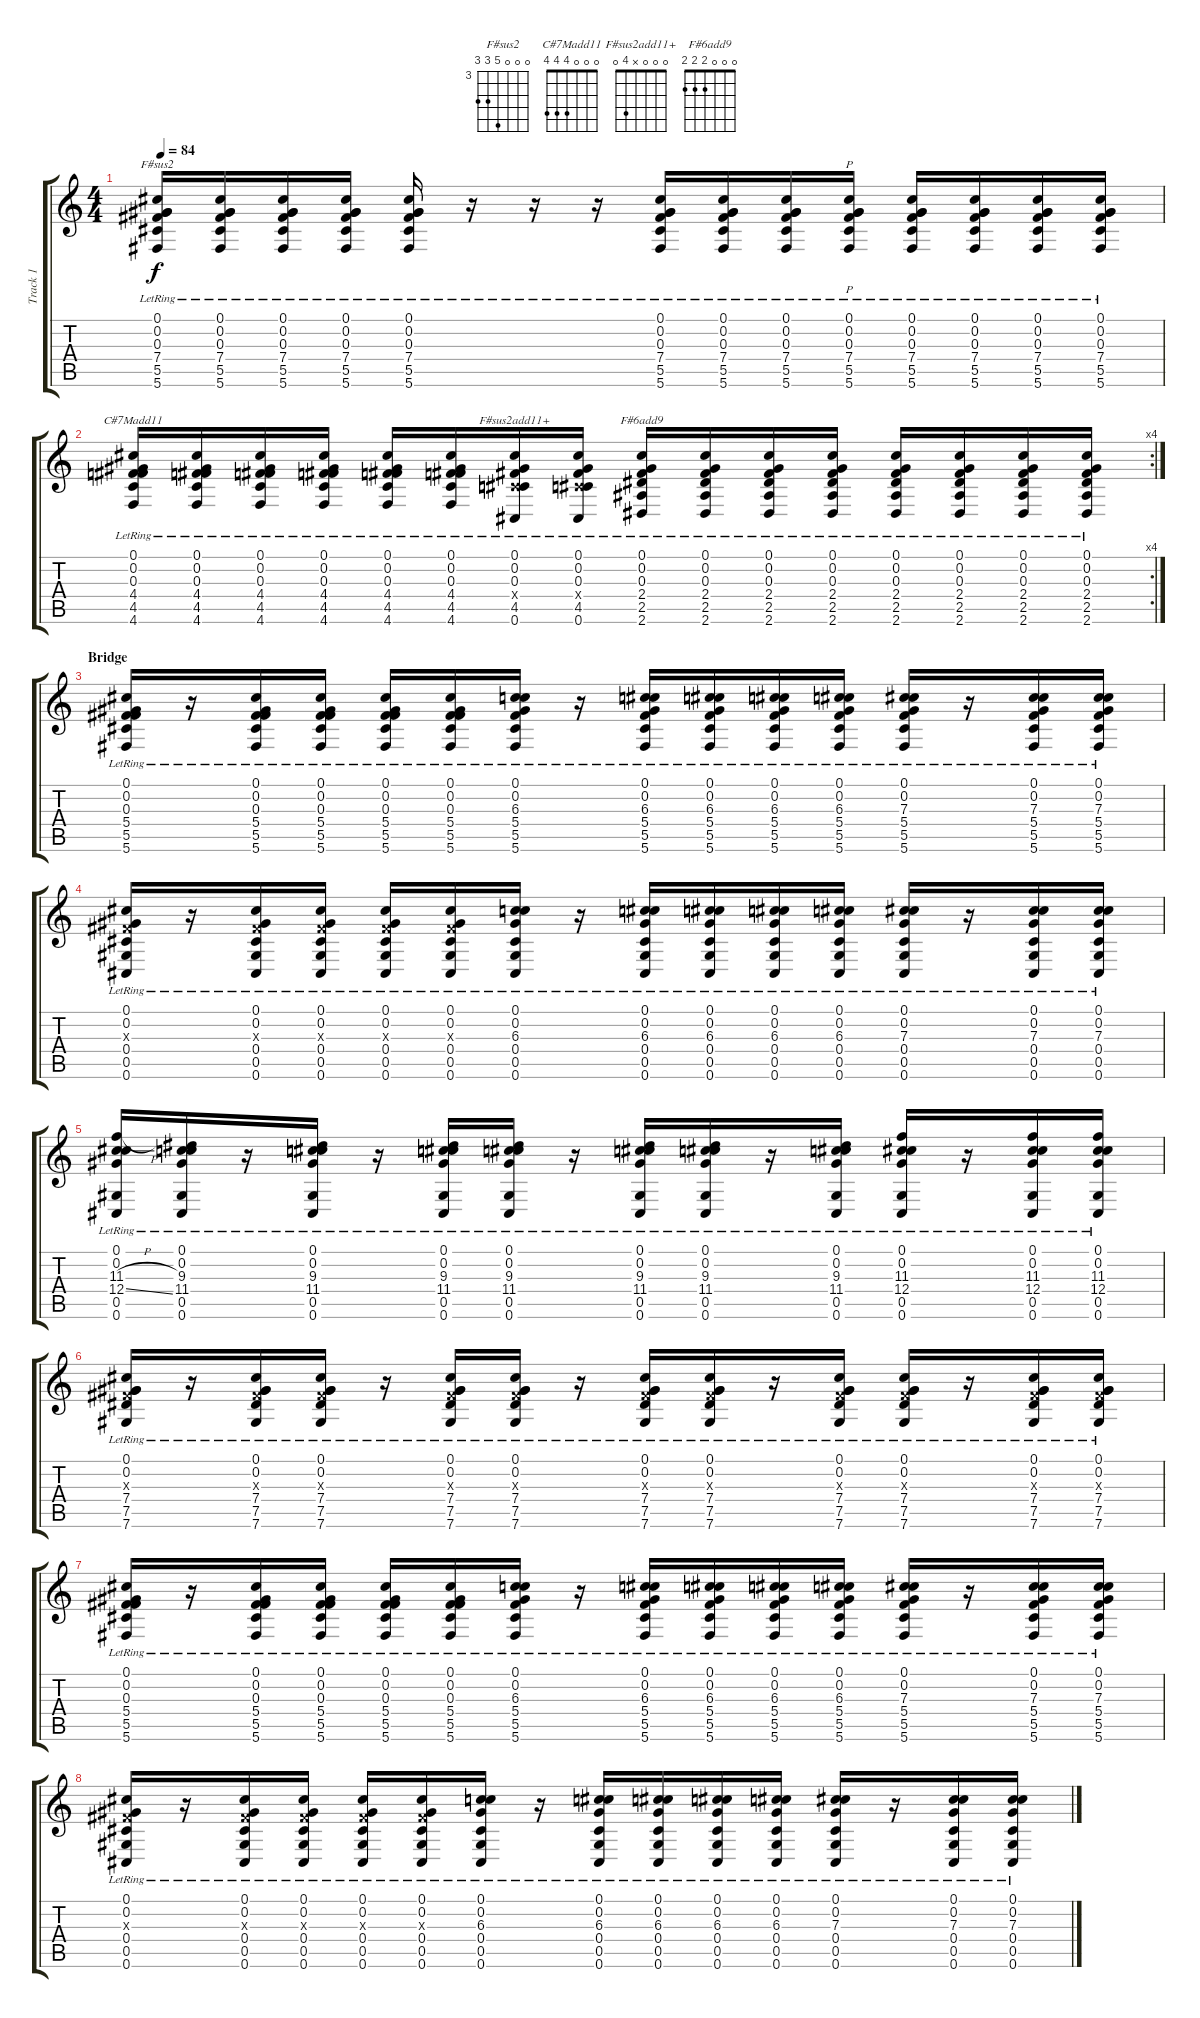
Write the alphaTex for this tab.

\track ("Track 1" "Track 1") {instrument acousticguitarsteel}
\staff {score tabs}
\tuning (Db4 Ab3 Gb3 Db3 Ab2 Db2) {hide}
\chord ("F#sus2" 0 0 0 7 5 5) {firstfret 3}
\chord ("C#7Madd11" 0 0 0 4 4 4)
\chord ("F#sus2add11+" 0 0 0 x 4 0)
\chord ("F#6add9" 0 0 0 2 2 2)
\ts (4 4)
\tempo 84
\clef g2
\ks c
(0.1{lr} 0.2{lr} 0.3{lr} 7.4{lr} 5.5{lr} 5.6{lr}).16{ch "F#sus2" dy f} (0.1{lr} 0.2{lr} 0.3{lr} 7.4{lr} 5.5{lr} 5.6{lr}).16 (0.1{lr} 0.2{lr} 0.3{lr} 7.4{lr} 5.5{lr} 5.6{lr}).16 (0.1{lr} 0.2{lr} 0.3{lr} 7.4{lr} 5.5{lr} 5.6{lr}).16 (0.1{lr} 0.2{lr} 0.3{lr} 7.4{lr} 5.5{lr} 5.6{lr}).16 r.16 r.16 r.16 (0.1{lr} 0.2{lr} 0.3{lr} 7.4{lr} 5.5{lr} 5.6{lr}).16 (0.1{lr} 0.2{lr} 0.3{lr} 7.4{lr} 5.5{lr} 5.6{lr}).16 (0.1{lr} 0.2{lr} 0.3{lr} 7.4{lr} 5.5{lr} 5.6{lr}).16 (0.1{lr} 0.2{lr} 0.3{lr} 7.4{lr} 5.5{lr} 5.6{lr}).16{p} (0.1{lr} 0.2{lr} 0.3{lr} 7.4{lr} 5.5{lr} 5.6{lr}).16 (0.1{lr} 0.2{lr} 0.3{lr} 7.4{lr} 5.5{lr} 5.6{lr}).16 (0.1{lr} 0.2{lr} 0.3{lr} 7.4{lr} 5.5{lr} 5.6{lr}).16 (0.1{lr} 0.2{lr} 0.3{lr} 7.4{lr} 5.5{lr} 5.6{lr}).16 |
\rc 4
(0.1{lr} 0.2{lr} 0.3{lr} 4.4{lr} 4.5{lr} 4.6{lr}).16{ch "C#7Madd11"} (0.1{lr} 0.2{lr} 0.3{lr} 4.4{lr} 4.5{lr} 4.6{lr}).16 (0.1{lr} 0.2{lr} 0.3{lr} 4.4{lr} 4.5{lr} 4.6{lr}).16 (0.1{lr} 0.2{lr} 0.3{lr} 4.4{lr} 4.5{lr} 4.6{lr}).16 (0.1{lr} 0.2{lr} 0.3{lr} 4.4{lr} 4.5{lr} 4.6{lr}).16 (0.1{lr} 0.2{lr} 0.3{lr} 4.4{lr} 4.5{lr} 4.6{lr}).16 (0.1{lr} 0.2{lr} 0.3{lr} 0.4{x} 4.5{lr} 0.6{lr}).16{ch "F#sus2add11+"} (0.1{lr} 0.2{lr} 0.3{lr} 0.4{x} 4.5{lr} 0.6{lr}).16 (0.1{lr} 0.2{lr} 0.3{lr} 2.4{lr} 2.5{lr} 2.6{lr}).16{ch "F#6add9"} (0.1{lr} 0.2{lr} 0.3{lr} 2.4{lr} 2.5{lr} 2.6{lr}).16 (0.1{lr} 0.2{lr} 0.3{lr} 2.4{lr} 2.5{lr} 2.6{lr}).16 (0.1{lr} 0.2{lr} 0.3{lr} 2.4{lr} 2.5{lr} 2.6{lr}).16 (0.1{lr} 0.2{lr} 0.3{lr} 2.4{lr} 2.5{lr} 2.6{lr}).16 (0.1{lr} 0.2{lr} 0.3{lr} 2.4{lr} 2.5{lr} 2.6{lr}).16 (0.1{lr} 0.2{lr} 0.3{lr} 2.4{lr} 2.5{lr} 2.6{lr}).16 (0.1{lr} 0.2{lr} 0.3{lr} 2.4{lr} 2.5{lr} 2.6{lr}).16 |
\section ("" "Bridge")
(0.1{lr} 0.2{lr} 0.3{lr} 5.4{lr} 5.5{lr} 5.6{lr}).16 r.16 (0.1{lr} 0.2{lr} 0.3{lr} 5.4{lr} 5.5{lr} 5.6{lr}).16 (0.1{lr} 0.2{lr} 0.3{lr} 5.4{lr} 5.5{lr} 5.6{lr}).16 (0.1{lr} 0.2{lr} 0.3{lr} 5.4{lr} 5.5{lr} 5.6{lr}).16 (0.1{lr} 0.2{lr} 0.3{lr} 5.4{lr} 5.5{lr} 5.6{lr}).16 (0.1{lr} 0.2{lr} 6.3{lr} 5.4{lr} 5.5{lr} 5.6{lr}).16 r.16 (0.1{lr} 0.2{lr} 6.3{lr} 5.4{lr} 5.5{lr} 5.6{lr}).16 (0.1{lr} 0.2{lr} 6.3{lr} 5.4{lr} 5.5{lr} 5.6{lr}).16 (0.1{lr} 0.2{lr} 6.3{lr} 5.4{lr} 5.5{lr} 5.6{lr}).16 (0.1{lr} 0.2{lr} 6.3{lr} 5.4{lr} 5.5{lr} 5.6{lr}).16 (0.1{lr} 0.2{lr} 7.3{lr} 5.4{lr} 5.5{lr} 5.6{lr}).16 r.16 (0.1{lr} 0.2{lr} 7.3{lr} 5.4{lr} 5.5{lr} 5.6{lr}).16 (0.1{lr} 0.2{lr} 7.3{lr} 5.4{lr} 5.5{lr} 5.6{lr}).16 |
(0.1{lr} 0.2{lr} 0.3{x} 0.4{lr} 0.5{lr} 0.6{lr}).16 r.16 (0.1{lr} 0.2{lr} 0.3{x} 0.4{lr} 0.5{lr} 0.6{lr}).16 (0.1{lr} 0.2{lr} 0.3{x} 0.4{lr} 0.5{lr} 0.6{lr}).16 (0.1{lr} 0.2{lr} 0.3{x} 0.4{lr} 0.5{lr} 0.6{lr}).16 (0.1{lr} 0.2{lr} 0.3{x} 0.4{lr} 0.5{lr} 0.6{lr}).16 (0.1{lr} 0.2{lr} 6.3{lr} 0.4{lr} 0.5{lr} 0.6{lr}).16 r.16 (0.1{lr} 0.2{lr} 6.3{lr} 0.4{lr} 0.5{lr} 0.6{lr}).16 (0.1{lr} 0.2{lr} 6.3{lr} 0.4{lr} 0.5{lr} 0.6{lr}).16 (0.1{lr} 0.2{lr} 6.3{lr} 0.4{lr} 0.5{lr} 0.6{lr}).16 (0.1{lr} 0.2{lr} 6.3{lr} 0.4{lr} 0.5{lr} 0.6{lr}).16 (0.1{lr} 0.2{lr} 7.3{lr} 0.4{lr} 0.5{lr} 0.6{lr}).16 r.16 (0.1{lr} 0.2{lr} 7.3{lr} 0.4{lr} 0.5{lr} 0.6{lr}).16 (0.1{lr} 0.2{lr} 7.3{lr} 0.4{lr} 0.5{lr} 0.6{lr}).16 |
(0.1{lr} 0.2{lr} 11.3{h} 12.4{ss} 0.5{lr} 0.6{lr}).16 (0.1{lr} 0.2{lr} 9.3{lr} 11.4{lr} 0.5{lr} 0.6{lr}).16 r.16 (0.1{lr} 0.2{lr} 9.3{lr} 11.4{lr} 0.5{lr} 0.6{lr}).16 r.16 (0.1{lr} 0.2{lr} 9.3{lr} 11.4{lr} 0.5{lr} 0.6{lr}).16 (0.1{lr} 0.2{lr} 9.3{lr} 11.4{lr} 0.5{lr} 0.6{lr}).16 r.16 (0.1{lr} 0.2{lr} 9.3{lr} 11.4{lr} 0.5{lr} 0.6{lr}).16 (0.1{lr} 0.2{lr} 9.3{lr} 11.4{lr} 0.5{lr} 0.6{lr}).16 r.16 (0.1{lr} 0.2{lr} 9.3{lr} 11.4{lr} 0.5{lr} 0.6{lr}).16 (0.1{lr} 0.2{lr} 11.3{lr} 12.4{lr} 0.5{lr} 0.6{lr}).16 r.16 (0.1{lr} 0.2{lr} 11.3{lr} 12.4{lr} 0.5{lr} 0.6{lr}).16 (0.1{lr} 0.2{lr} 11.3{lr} 12.4{lr} 0.5{lr} 0.6{lr}).16 |
(0.1{lr} 0.2{lr} 0.3{x} 7.4{lr} 7.5{lr} 7.6{lr}).16 r.16 (0.1{lr} 0.2{lr} 0.3{x} 7.4{lr} 7.5{lr} 7.6{lr}).16 (0.1{lr} 0.2{lr} 0.3{x} 7.4{lr} 7.5{lr} 7.6{lr}).16 r.16 (0.1{lr} 0.2{lr} 0.3{x} 7.4{lr} 7.5{lr} 7.6{lr}).16 (0.1{lr} 0.2{lr} 0.3{x} 7.4{lr} 7.5{lr} 7.6{lr}).16 r.16 (0.1{lr} 0.2{lr} 0.3{x} 7.4{lr} 7.5{lr} 7.6{lr}).16 (0.1{lr} 0.2{lr} 0.3{x} 7.4{lr} 7.5{lr} 7.6{lr}).16 r.16 (0.1{lr} 0.2{lr} 0.3{x} 7.4{lr} 7.5{lr} 7.6{lr}).16 (0.1{lr} 0.2{lr} 0.3{x} 7.4{lr} 7.5{lr} 7.6{lr}).16 r.16 (0.1{lr} 0.2{lr} 0.3{x} 7.4{lr} 7.5{lr} 7.6{lr}).16 (0.1{lr} 0.2{lr} 0.3{x} 7.4{lr} 7.5{lr} 7.6{lr}).16 |
(0.1{lr} 0.2{lr} 0.3{lr} 5.4{lr} 5.5{lr} 5.6{lr}).16 r.16 (0.1{lr} 0.2{lr} 0.3{lr} 5.4{lr} 5.5{lr} 5.6{lr}).16 (0.1{lr} 0.2{lr} 0.3{lr} 5.4{lr} 5.5{lr} 5.6{lr}).16 (0.1{lr} 0.2{lr} 0.3{lr} 5.4{lr} 5.5{lr} 5.6{lr}).16 (0.1{lr} 0.2{lr} 0.3{lr} 5.4{lr} 5.5{lr} 5.6{lr}).16 (0.1{lr} 0.2{lr} 6.3{lr} 5.4{lr} 5.5{lr} 5.6{lr}).16 r.16 (0.1{lr} 0.2{lr} 6.3{lr} 5.4{lr} 5.5{lr} 5.6{lr}).16 (0.1{lr} 0.2{lr} 6.3{lr} 5.4{lr} 5.5{lr} 5.6{lr}).16 (0.1{lr} 0.2{lr} 6.3{lr} 5.4{lr} 5.5{lr} 5.6{lr}).16 (0.1{lr} 0.2{lr} 6.3{lr} 5.4{lr} 5.5{lr} 5.6{lr}).16 (0.1{lr} 0.2{lr} 7.3{lr} 5.4{lr} 5.5{lr} 5.6{lr}).16 r.16 (0.1{lr} 0.2{lr} 7.3{lr} 5.4{lr} 5.5{lr} 5.6{lr}).16 (0.1{lr} 0.2{lr} 7.3{lr} 5.4{lr} 5.5{lr} 5.6{lr}).16 |
(0.1{lr} 0.2{lr} 0.3{x} 0.4{lr} 0.5{lr} 0.6{lr}).16 r.16 (0.1{lr} 0.2{lr} 0.3{x} 0.4{lr} 0.5{lr} 0.6{lr}).16 (0.1{lr} 0.2{lr} 0.3{x} 0.4{lr} 0.5{lr} 0.6{lr}).16 (0.1{lr} 0.2{lr} 0.3{x} 0.4{lr} 0.5{lr} 0.6{lr}).16 (0.1{lr} 0.2{lr} 0.3{x} 0.4{lr} 0.5{lr} 0.6{lr}).16 (0.1{lr} 0.2{lr} 6.3{lr} 0.4{lr} 0.5{lr} 0.6{lr}).16 r.16 (0.1{lr} 0.2{lr} 6.3{lr} 0.4{lr} 0.5{lr} 0.6{lr}).16 (0.1{lr} 0.2{lr} 6.3{lr} 0.4{lr} 0.5{lr} 0.6{lr}).16 (0.1{lr} 0.2{lr} 6.3{lr} 0.4{lr} 0.5{lr} 0.6{lr}).16 (0.1{lr} 0.2{lr} 6.3{lr} 0.4{lr} 0.5{lr} 0.6{lr}).16 (0.1{lr} 0.2{lr} 7.3{lr} 0.4{lr} 0.5{lr} 0.6{lr}).16 r.16 (0.1{lr} 0.2{lr} 7.3{lr} 0.4{lr} 0.5{lr} 0.6{lr}).16 (0.1{lr} 0.2{lr} 7.3{lr} 0.4{lr} 0.5{lr} 0.6{lr}).16
